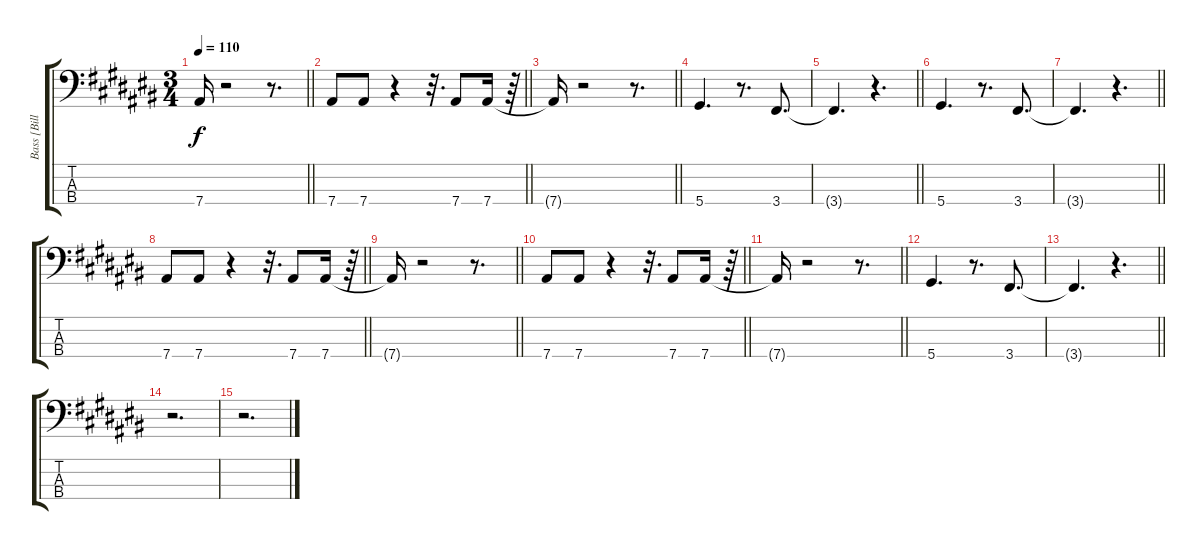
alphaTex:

\track ("Bass [Bill Laswell]" "Bass [Bill") {instrument acousticbass}
\staff {score tabs}
\tuning (Gb2 Db2 Ab1 Eb1) {hide}
\ts (3 4)
\tempo 110
\clef f4
\barLineRight lightlight
\ks c#
7.4{t}.16{dy f} r.2 r.8{d} |
\barLineRight lightlight
7.4.8 7.4.8 r.4 r.32{d} 7.4.8 7.4.16 r.64 |
\barLineRight lightlight
7.4{t}.16 r.2 r.8{d} |
5.4.4{d} r.8{d} 3.4.8{d} |
\barLineRight lightlight
3.4{t}.4{d} r.4{d} |
5.4.4{d} r.8{d} 3.4.8{d} |
\barLineRight lightlight
3.4{t}.4{d} r.4{d} |
\barLineRight lightlight
7.4.8 7.4.8 r.4 r.32{d} 7.4.8 7.4.16 r.64 |
\barLineRight lightlight
7.4{t}.16 r.2 r.8{d} |
\barLineRight lightlight
7.4.8 7.4.8 r.4 r.32{d} 7.4.8 7.4.16 r.64 |
\barLineRight lightlight
7.4{t}.16 r.2 r.8{d} |
5.4.4{d} r.8{d} 3.4.8{d} |
\barLineRight lightlight
3.4{t}.4{d} r.4{d} |
r.2{d} |
r.2{d}
